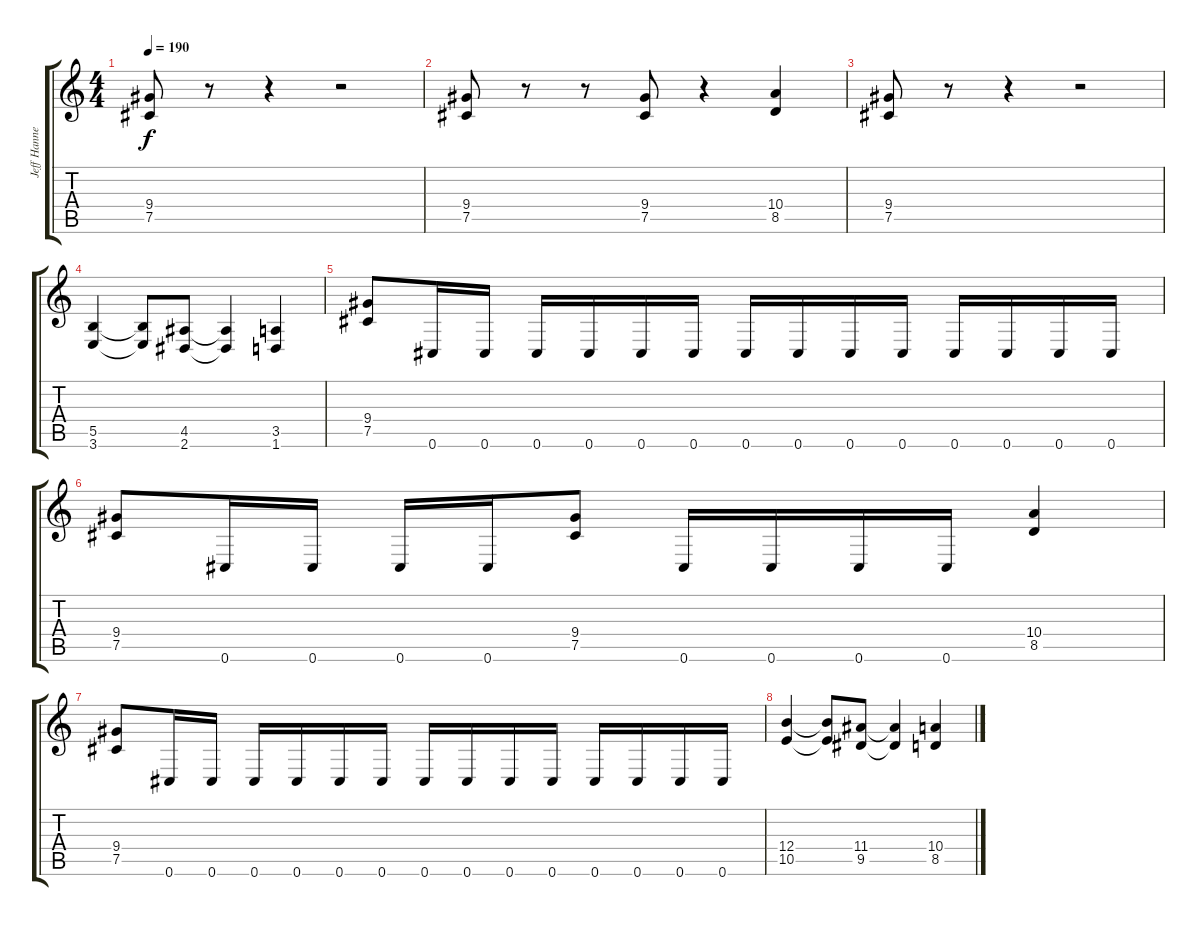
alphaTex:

\track ("Jeff Hanneman" "Jeff Hanne") {instrument distortionguitar}
\staff {score tabs}
\tuning (Db4 Ab3 E3 B2 Gb2 Db2) {hide}
\ts (4 4)
\tempo 190
\clef g2
\ks c
(9.4 7.5).8{dy f} r.8 r.4 r.2 |
(9.4 7.5).8 r.8 r.8 (9.4 7.5).8 r.4 (10.4 8.5).4 |
(9.4 7.5).8 r.8 r.4 r.2 |
(5.5 3.6).4 (5.5{t} 3.6{t}).8 (4.5 2.6).8 (4.5{t} 2.6{t}).4 (3.5 1.6).4 |
(9.4 7.5).8 0.6.16 0.6.16 0.6.16 0.6.16 0.6.16 0.6.16 0.6.16 0.6.16 0.6.16 0.6.16 0.6.16 0.6.16 0.6.16 0.6.16 |
(9.4 7.5).8 0.6.16 0.6.16 0.6.16 0.6.16 (9.4 7.5).8 0.6.16 0.6.16 0.6.16 0.6.16 (10.4 8.5).4 |
(9.4 7.5).8 0.6.16 0.6.16 0.6.16 0.6.16 0.6.16 0.6.16 0.6.16 0.6.16 0.6.16 0.6.16 0.6.16 0.6.16 0.6.16 0.6.16 |
(12.4 10.5).4 (12.4{t} 10.5{t}).8 (11.4 9.5).8 (11.4{t} 9.5{t}).4 (10.4 8.5).4
